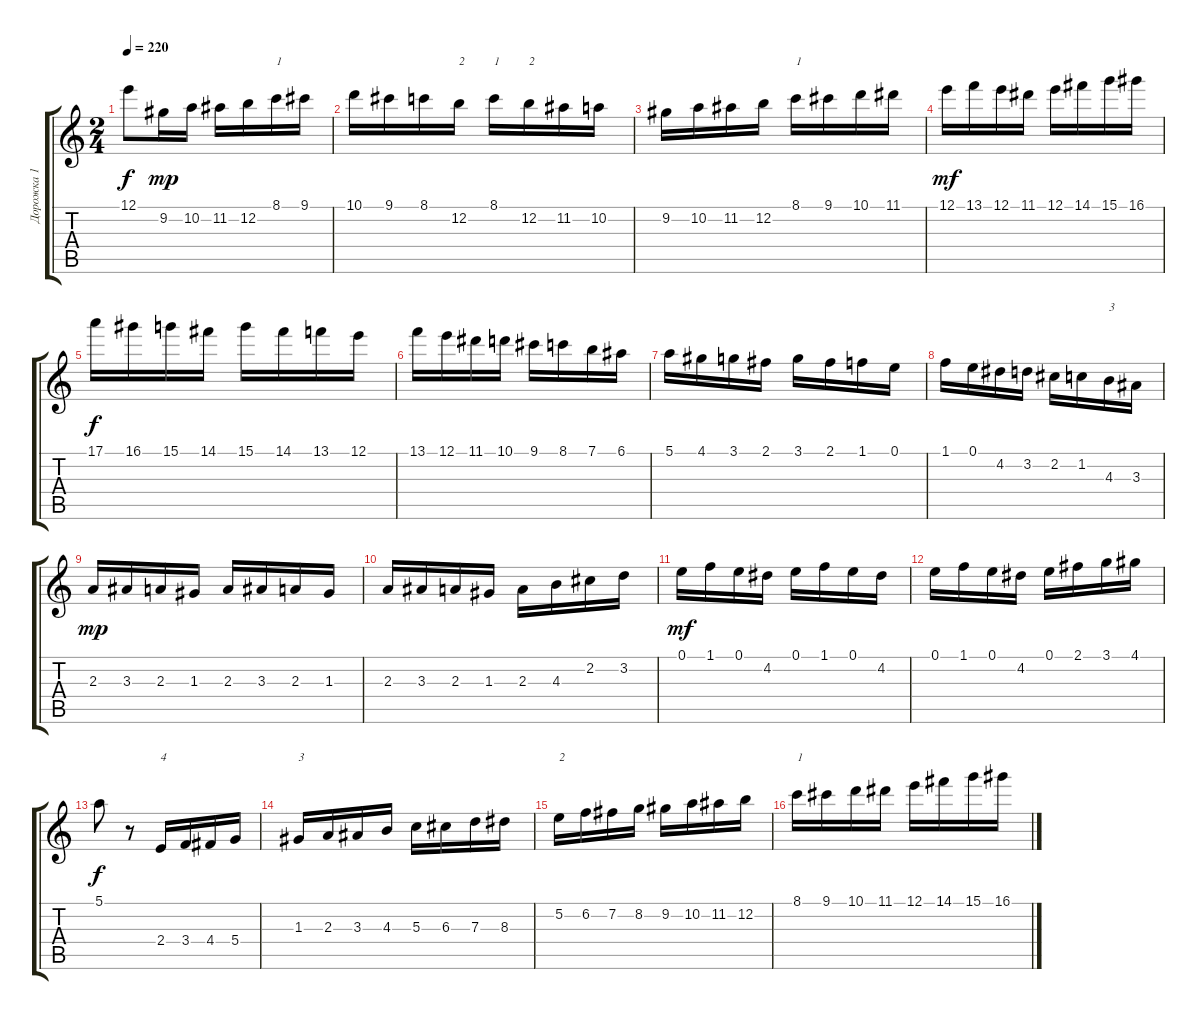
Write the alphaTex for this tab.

\track ("Дорожка 1" "Дорожка 1") {instrument acousticguitarsteel}
\staff {score tabs}
\tuning (E4 B3 G3 D3 A2 E2) {hide}
\ts (2 4)
\tempo 220
\clef g2
\ks c
12.1.8{dy f} 9.2.16{dy mp} 10.2.16 11.2.16 12.2.16 8.1.16{txt "1"} 9.1.16 |
10.1.16 9.1.16 8.1.16 12.2.16{txt "2"} 8.1.16{txt "1"} 12.2.16{txt "2"} 11.2.16 10.2.16 |
9.2.16 10.2.16 11.2.16 12.2.16 8.1.16{txt "1"} 9.1.16 10.1.16 11.1.16 |
12.1.16{dy mf} 13.1.16 12.1.16 11.1.16 12.1.16 14.1.16 15.1.16 16.1.16 |
17.1.16{dy f} 16.1.16 15.1.16 14.1.16 15.1.16 14.1.16 13.1.16 12.1.16 |
13.1.16 12.1.16 11.1.16 10.1.16 9.1.16 8.1.16 7.1.16 6.1.16 |
5.1.16 4.1.16 3.1.16 2.1.16 3.1.16 2.1.16 1.1.16 0.1.16 |
1.1.16 0.1.16 4.2.16 3.2.16 2.2.16 1.2.16 4.3.16{txt "3"} 3.3.16 |
2.3.16{dy mp} 3.3.16 2.3.16 1.3.16 2.3.16 3.3.16 2.3.16 1.3.16 |
2.3.16 3.3.16 2.3.16 1.3.16 2.3.16 4.3.16 2.2.16 3.2.16 |
0.1.16{dy mf} 1.1.16 0.1.16 4.2.16 0.1.16 1.1.16 0.1.16 4.2.16 |
0.1.16 1.1.16 0.1.16 4.2.16 0.1.16 2.1.16 3.1.16 4.1.16 |
5.1.8{dy f} r.8 2.4.16{txt "4"} 3.4.16 4.4.16 5.4.16 |
1.3.16{txt "3"} 2.3.16 3.3.16 4.3.16 5.3.16 6.3.16 7.3.16 8.3.16 |
5.2.16{txt "2"} 6.2.16 7.2.16 8.2.16 9.2.16 10.2.16 11.2.16 12.2.16 |
8.1.16{txt "1"} 9.1.16 10.1.16 11.1.16 12.1.16 14.1.16 15.1.16 16.1.16
